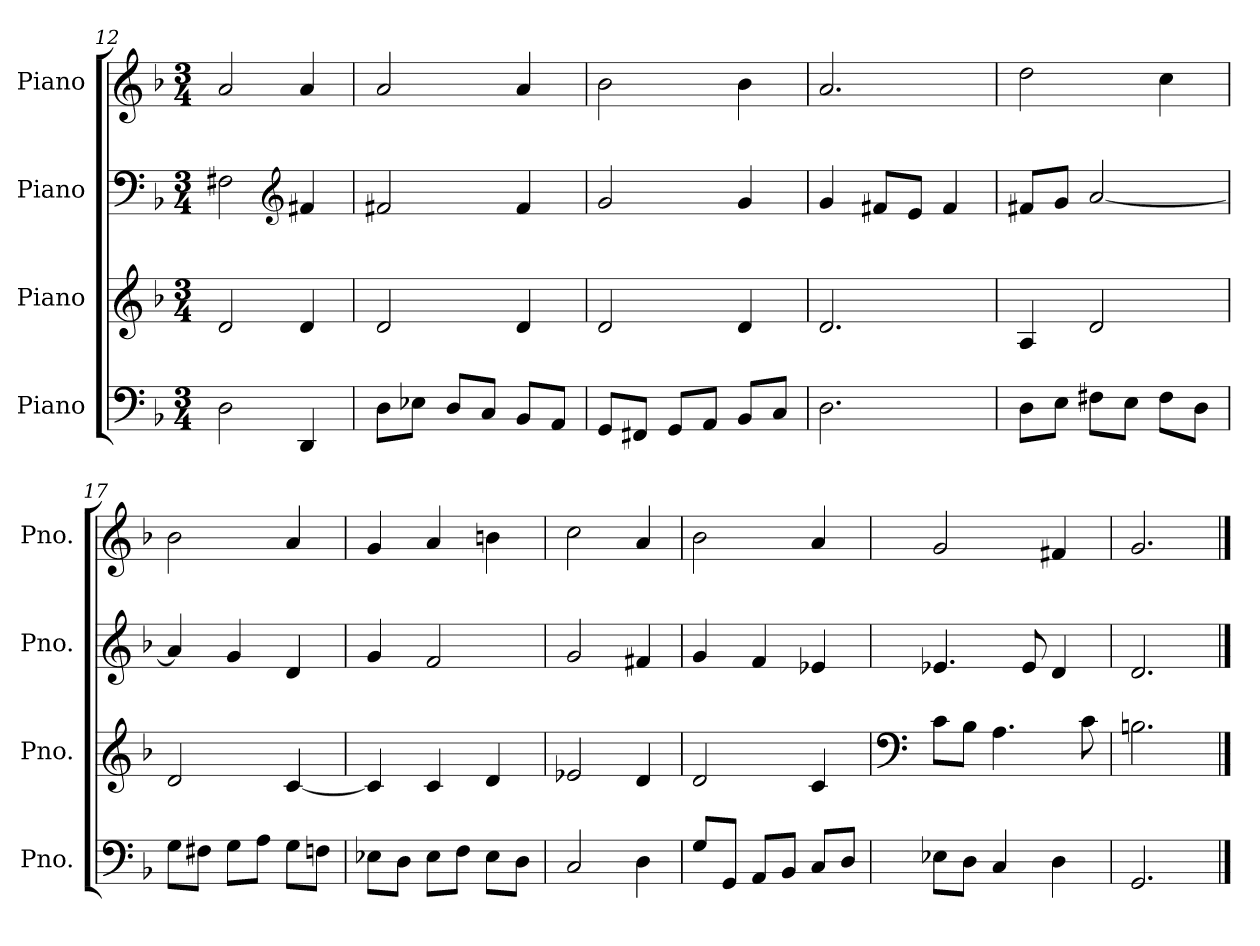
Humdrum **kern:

**kern	**kern	**kern	**kern
*part4	*part3	*part2	*part1
*staff4	*staff3	*staff2	*staff1
*I"Piano	*I"Piano	*I"Piano	*I"Piano
*I'Pno.	*I'Pno.	*I'Pno.	*I'Pno.
*clefF4	*clefG2	*clefF4	*clefG2
*k[b-]	*k[b-]	*k[b-]	*k[b-]
*M3/4	*M3/4	*M3/4	*M3/4
=12	=12	=12	=12
2D\	2d/	2F#X\	2a/
*	*	*clefG2	*
4DD/	4d/	4f#X/	4a/
=13	=13	=13	=13
8D\L	2d/	2f#X/	2a/
8E-X\J	.	.	.
8D/L	.	.	.
8C/J	.	.	.
8BB-/L	4d/	4f#/	4a/
8AA/J	.	.	.
!!LO:LB:g=z
=14	=14	=14	=14
8GG/L	2d/	2g/	2b-\
8FF#X/J	.	.	.
8GG/L	.	.	.
8AA/J	.	.	.
8BB-/L	4d/	4g/	4b-\
8C/J	.	.	.
=15	=15	=15	=15
2.D\	2.d/	4g/	2.a/
.	.	8f#X/L	.
.	.	8e/J	.
.	.	4f#/	.
=16	=16	=16	=16
8D\L	4A/	8f#X/L	2dd\
8E\J	.	8g/J	.
8F#X\L	2d/	[2a/	.
8E\J	.	.	.
8F#\L	.	.	4cc\
8D\J	.	.	.
=17	=17	=17	=17
8G\L	2d/	4a/]	2b-\
8F#X\J	.	.	.
8G\L	.	4g/	.
8A\J	.	.	.
8G\L	[4c/	4d/	4a/
8Fn\J	.	.	.
=18	=18	=18	=18
8E-X\L	4c/]	4g/	4g/
8D\J	.	.	.
8E-\L	4c/	2f/	4a/
8F\J	.	.	.
8E-\L	4d/	.	4bn\
8D\J	.	.	.
=19	=19	=19	=19
2C/	2e-X/	2g/	2cc\
4D\	4d/	4f#X/	4a/
=20	=20	=20	=20
8G/L	2d/	4g/	2b-\
8GG/J	.	.	.
8AA/L	.	4f/	.
8BB-/J	.	.	.
8C/L	4c/	4e-X/	4a/
8D/J	.	.	.
!!LO:PB:g=z
=21	=21	=21	=21
*	*clefF4	*	*
8E-X\L	8c\L	4.e-X/	2g/
8D\J	8B-\J	.	.
4C/	4.A\	.	.
.	.	8e-/	.
4D\	.	4d/	4f#X/
.	8c\	.	.
=22	=22	=22	=22
2.GG/	2.Bn\	2.d/	2.g/
==	==	==	==
*-	*-	*-	*-
